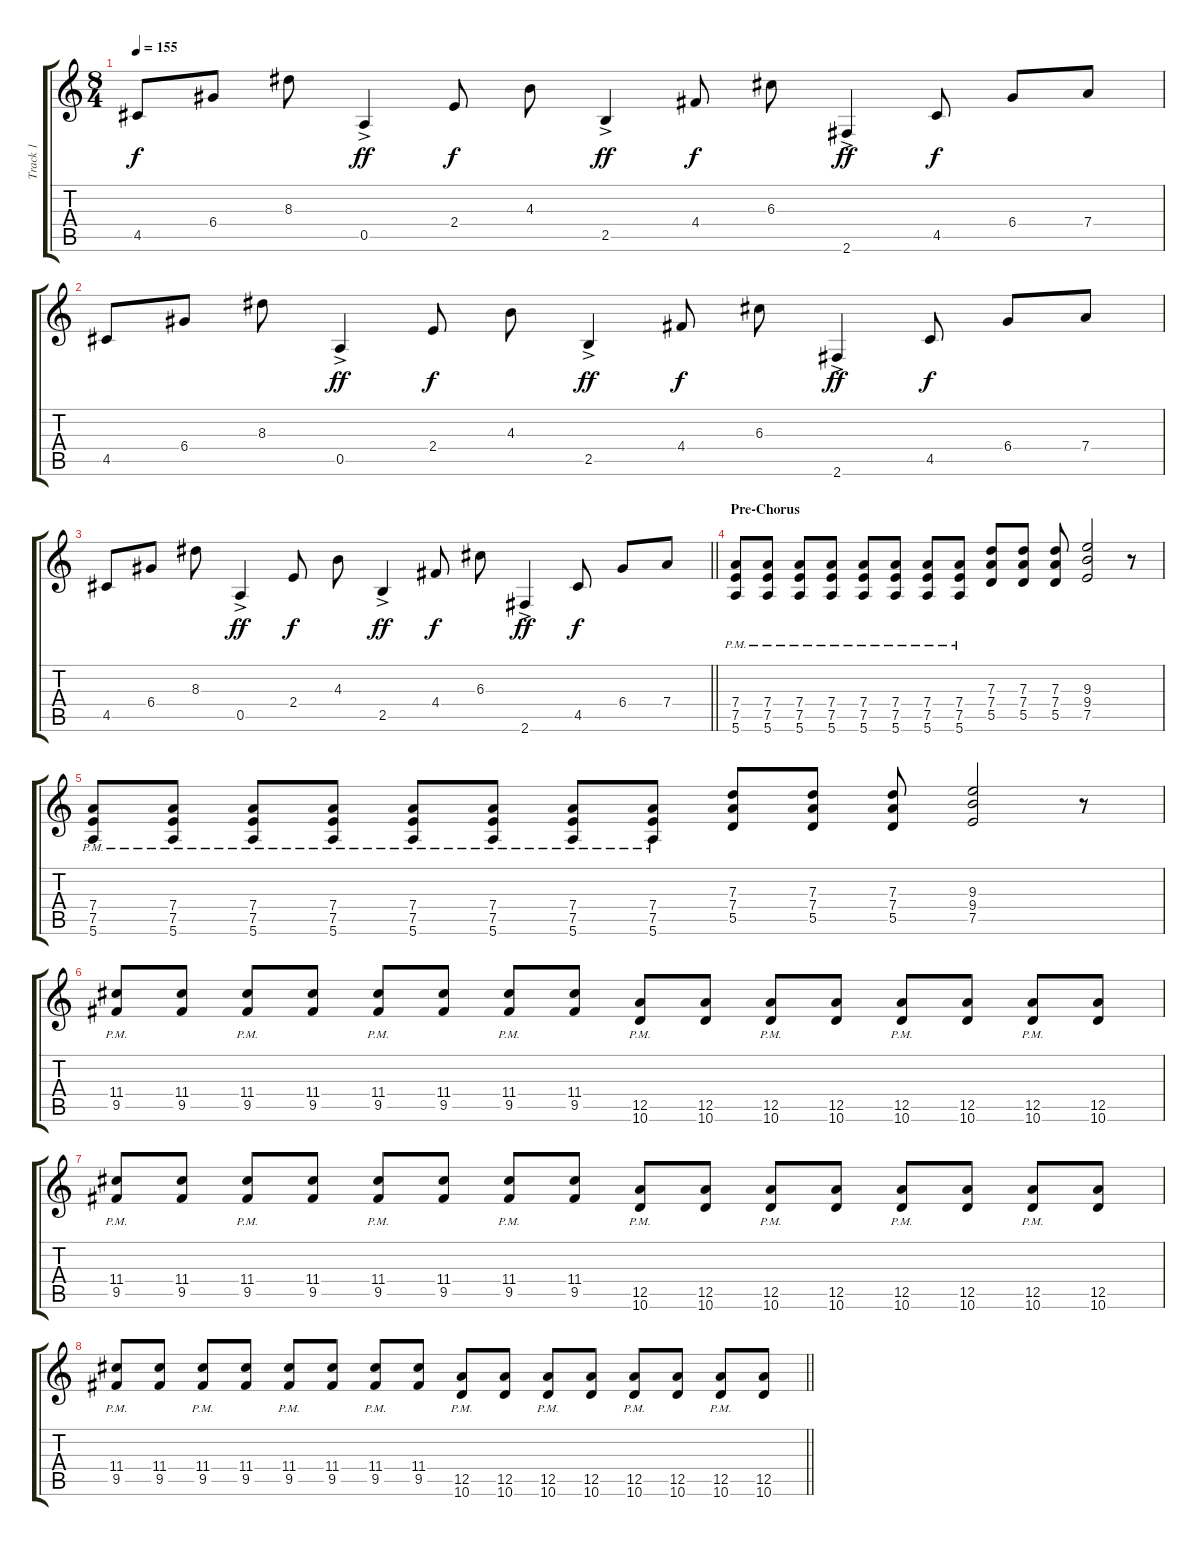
\track ("Track 1" "Track 1") {instrument electricguitarclean}
\staff {score tabs}
\tuning (E4 B3 G3 D3 A2 E2) {hide}
\ts (8 4)
\tempo 155
\clef g2
\ks c
4.5.8{dy f} 6.4.8 8.3.8 0.5{ac}.4{dy ff} 2.4.8{dy f} 4.3.8 2.5{ac}.4{dy ff} 4.4.8{dy f} 6.3.8 2.6{ac}.4{dy ff} 4.5.8{dy f} 6.4.8 7.4.8 |
4.5.8 6.4.8 8.3.8 0.5{ac}.4{dy ff} 2.4.8{dy f} 4.3.8 2.5{ac}.4{dy ff} 4.4.8{dy f} 6.3.8 2.6{ac}.4{dy ff} 4.5.8{dy f} 6.4.8 7.4.8 |
\barLineRight lightlight
4.5.8 6.4.8 8.3.8 0.5{ac}.4{dy ff} 2.4.8{dy f} 4.3.8 2.5{ac}.4{dy ff} 4.4.8{dy f} 6.3.8 2.6{ac}.4{dy ff} 4.5.8{dy f} 6.4.8 7.4.8 |
\section ("" "Pre-Chorus")
(7.4{pm} 7.5{pm} 5.6{pm}).8 (7.4{pm} 7.5{pm} 5.6{pm}).8 (7.4{pm} 7.5{pm} 5.6{pm}).8 (7.4{pm} 7.5{pm} 5.6{pm}).8 (7.4{pm} 7.5{pm} 5.6{pm}).8 (7.4{pm} 7.5{pm} 5.6{pm}).8 (7.4{pm} 7.5{pm} 5.6{pm}).8 (7.4{pm} 7.5{pm} 5.6{pm}).8 (7.3 7.4 5.5).8 (7.3 7.4 5.5).8 (7.3 7.4 5.5).8 (9.3 9.4 7.5).2 r.8 |
(7.4{pm} 7.5{pm} 5.6{pm}).8 (7.4{pm} 7.5{pm} 5.6{pm}).8 (7.4{pm} 7.5{pm} 5.6{pm}).8 (7.4{pm} 7.5{pm} 5.6{pm}).8 (7.4{pm} 7.5{pm} 5.6{pm}).8 (7.4{pm} 7.5{pm} 5.6{pm}).8 (7.4{pm} 7.5{pm} 5.6{pm}).8 (7.4{pm} 7.5{pm} 5.6{pm}).8 (7.3 7.4 5.5).8 (7.3 7.4 5.5).8 (7.3 7.4 5.5).8 (9.3 9.4 7.5).2 r.8 |
(11.4{pm} 9.5{pm}).8 (11.4 9.5).8 (11.4{pm} 9.5{pm}).8 (11.4 9.5).8 (11.4{pm} 9.5{pm}).8 (11.4 9.5).8 (11.4{pm} 9.5{pm}).8 (11.4 9.5).8 (12.5{pm} 10.6{pm}).8 (12.5 10.6).8 (12.5{pm} 10.6{pm}).8 (12.5 10.6).8 (12.5{pm} 10.6{pm}).8 (12.5 10.6).8 (12.5{pm} 10.6{pm}).8 (12.5 10.6).8 |
(11.4{pm} 9.5{pm}).8 (11.4 9.5).8 (11.4{pm} 9.5{pm}).8 (11.4 9.5).8 (11.4{pm} 9.5{pm}).8 (11.4 9.5).8 (11.4{pm} 9.5{pm}).8 (11.4 9.5).8 (12.5{pm} 10.6{pm}).8 (12.5 10.6).8 (12.5{pm} 10.6{pm}).8 (12.5 10.6).8 (12.5{pm} 10.6{pm}).8 (12.5 10.6).8 (12.5{pm} 10.6{pm}).8 (12.5 10.6).8 |
\barLineRight lightlight
(11.4{pm} 9.5{pm}).8 (11.4 9.5).8 (11.4{pm} 9.5{pm}).8 (11.4 9.5).8 (11.4{pm} 9.5{pm}).8 (11.4 9.5).8 (11.4{pm} 9.5{pm}).8 (11.4 9.5).8 (12.5{pm} 10.6{pm}).8 (12.5 10.6).8 (12.5{pm} 10.6{pm}).8 (12.5 10.6).8 (12.5{pm} 10.6{pm}).8 (12.5 10.6).8 (12.5{pm} 10.6{pm}).8 (12.5 10.6).8
